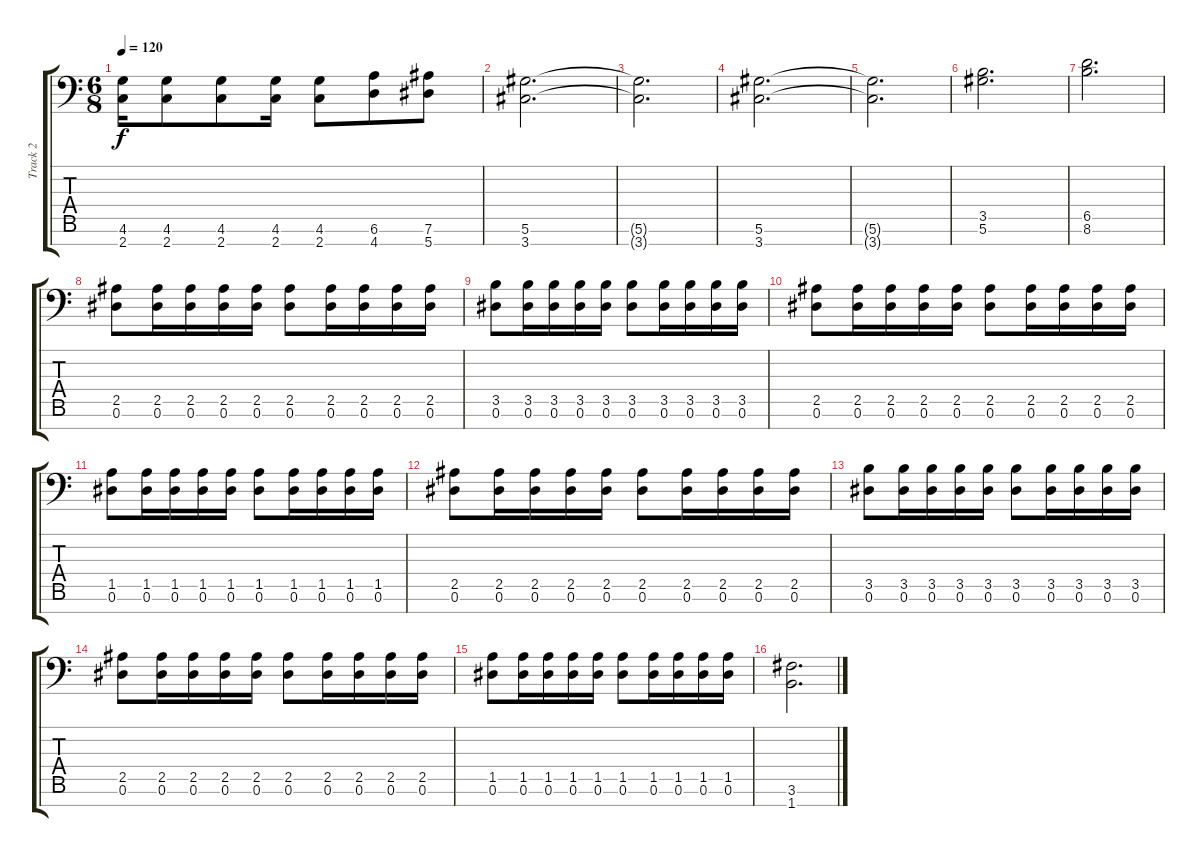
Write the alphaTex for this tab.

\track ("Track 2" "Track 2") {instrument distortionguitar}
\staff {score tabs}
\tuning (Eb4 Bb3 Gb3 Db3 Ab2 Eb2 Bb1) {hide}
\ts (6 8)
\tempo 120
\clef f4
\ks c
(4.6 2.7).16{dy f} (4.6 2.7).8 (4.6 2.7).8 (4.6 2.7).16 (4.6 2.7).8 (6.6 4.7).8 (7.6 5.7).8 |
(5.6 3.7).2{d} |
(5.6{t} 3.7{t}).2{d} |
(5.6 3.7).2{d} |
(5.6{t} 3.7{t}).2{d} |
(3.5 5.6).2{d} |
(6.5 8.6).2{d} |
(2.5 0.6).8 (2.5 0.6).16 (2.5 0.6).16 (2.5 0.6).16 (2.5 0.6).16 (2.5 0.6).8 (2.5 0.6).16 (2.5 0.6).16 (2.5 0.6).16 (2.5 0.6).16 |
(3.5 0.6).8 (3.5 0.6).16 (3.5 0.6).16 (3.5 0.6).16 (3.5 0.6).16 (3.5 0.6).8 (3.5 0.6).16 (3.5 0.6).16 (3.5 0.6).16 (3.5 0.6).16 |
(2.5 0.6).8 (2.5 0.6).16 (2.5 0.6).16 (2.5 0.6).16 (2.5 0.6).16 (2.5 0.6).8 (2.5 0.6).16 (2.5 0.6).16 (2.5 0.6).16 (2.5 0.6).16 |
(1.5 0.6).8 (1.5 0.6).16 (1.5 0.6).16 (1.5 0.6).16 (1.5 0.6).16 (1.5 0.6).8 (1.5 0.6).16 (1.5 0.6).16 (1.5 0.6).16 (1.5 0.6).16 |
(2.5 0.6).8 (2.5 0.6).16 (2.5 0.6).16 (2.5 0.6).16 (2.5 0.6).16 (2.5 0.6).8 (2.5 0.6).16 (2.5 0.6).16 (2.5 0.6).16 (2.5 0.6).16 |
(3.5 0.6).8 (3.5 0.6).16 (3.5 0.6).16 (3.5 0.6).16 (3.5 0.6).16 (3.5 0.6).8 (3.5 0.6).16 (3.5 0.6).16 (3.5 0.6).16 (3.5 0.6).16 |
(2.5 0.6).8 (2.5 0.6).16 (2.5 0.6).16 (2.5 0.6).16 (2.5 0.6).16 (2.5 0.6).8 (2.5 0.6).16 (2.5 0.6).16 (2.5 0.6).16 (2.5 0.6).16 |
(1.5 0.6).8 (1.5 0.6).16 (1.5 0.6).16 (1.5 0.6).16 (1.5 0.6).16 (1.5 0.6).8 (1.5 0.6).16 (1.5 0.6).16 (1.5 0.6).16 (1.5 0.6).16 |
(3.6 1.7).2{d}
